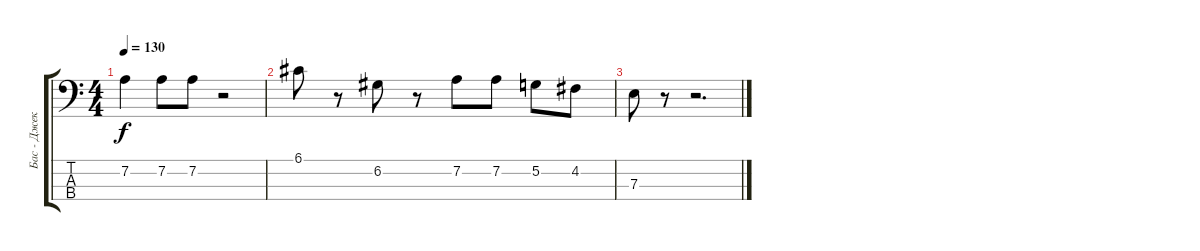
\track ("Бас - Джек Лоуренс" "Бас - Джек") {instrument electricbassfinger}
\staff {score tabs}
\tuning (G2 D2 A1 E1) {hide}
\ts (4 4)
\tempo 130
\clef f4
\ks c
7.2.4{dy f} 7.2.8 7.2.8 r.2 |
6.1.8 r.8 6.2.8 r.8 7.2.8 7.2.8 5.2.8 4.2.8 |
7.3.8 r.8 r.2{d}
